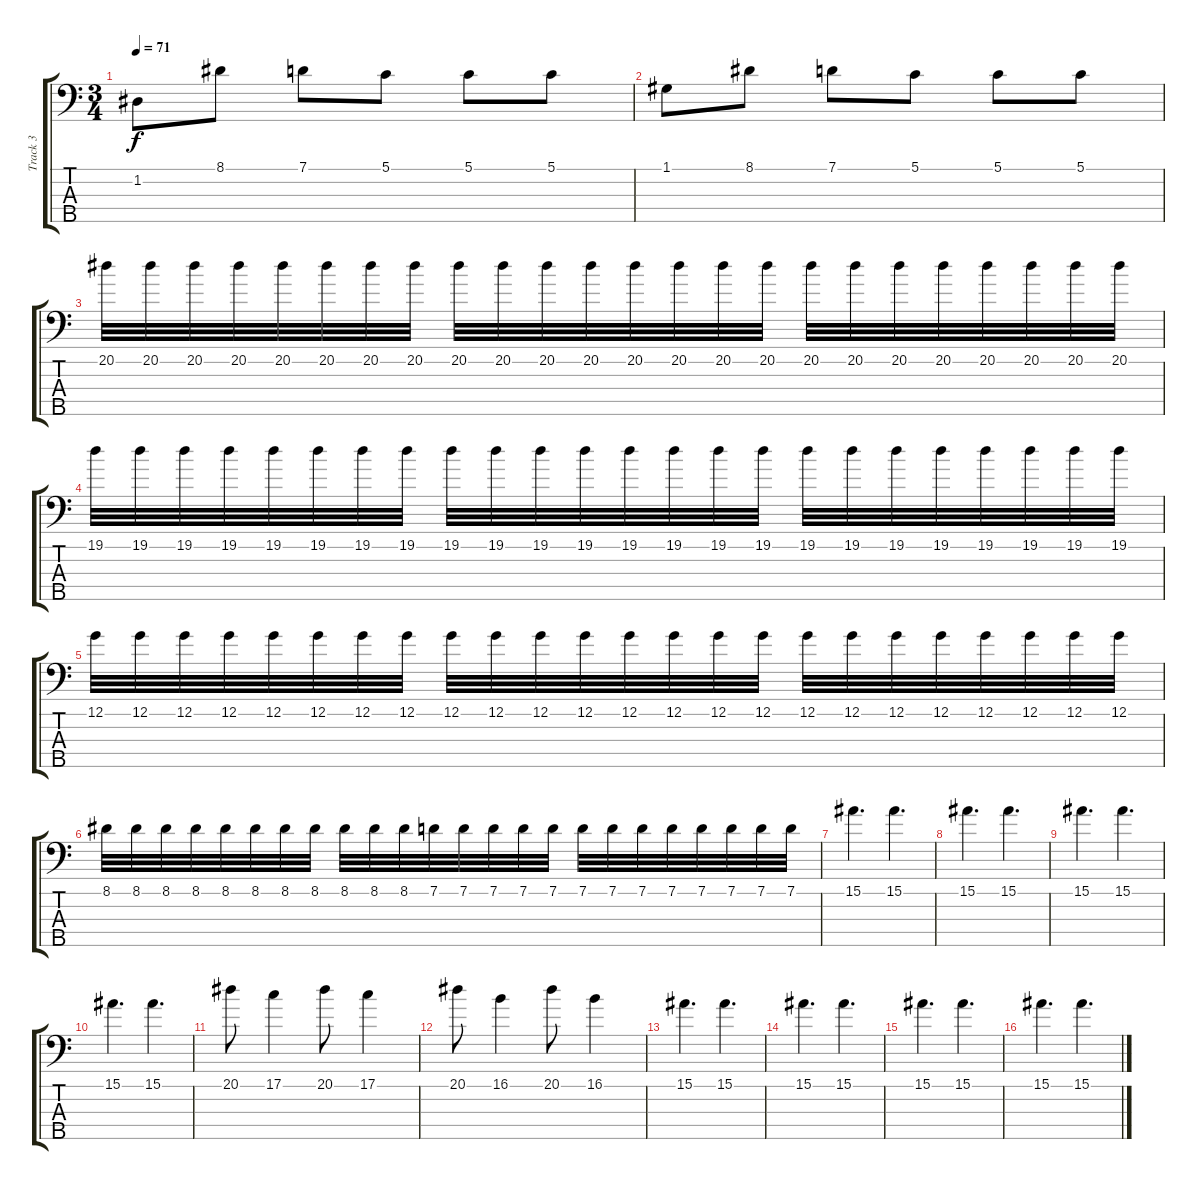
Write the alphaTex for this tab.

\track ("Track 3" "Track 3") {instrument overdrivenguitar}
\staff {score tabs}
\tuning (G2 D2 A1 E1 B0) {hide}
\ts (3 4)
\tempo 71
\clef f4
\ks c
1.2.8{dy f} 8.1.8 7.1.8 5.1.8 5.1.8 5.1.8 |
1.1.8 8.1.8 7.1.8 5.1.8 5.1.8 5.1.8 |
20.1.32 20.1.32 20.1.32 20.1.32 20.1.32 20.1.32 20.1.32 20.1.32 20.1.32 20.1.32 20.1.32 20.1.32 20.1.32 20.1.32 20.1.32 20.1.32 20.1.32 20.1.32 20.1.32 20.1.32 20.1.32 20.1.32 20.1.32 20.1.32 |
19.1.32 19.1.32 19.1.32 19.1.32 19.1.32 19.1.32 19.1.32 19.1.32 19.1.32 19.1.32 19.1.32 19.1.32 19.1.32 19.1.32 19.1.32 19.1.32 19.1.32 19.1.32 19.1.32 19.1.32 19.1.32 19.1.32 19.1.32 19.1.32 |
12.1.32 12.1.32 12.1.32 12.1.32 12.1.32 12.1.32 12.1.32 12.1.32 12.1.32 12.1.32 12.1.32 12.1.32 12.1.32 12.1.32 12.1.32 12.1.32 12.1.32 12.1.32 12.1.32 12.1.32 12.1.32 12.1.32 12.1.32 12.1.32 |
8.1.32 8.1.32 8.1.32 8.1.32 8.1.32 8.1.32 8.1.32 8.1.32 8.1.32 8.1.32 8.1.32 7.1.32 7.1.32 7.1.32 7.1.32 7.1.32 7.1.32 7.1.32 7.1.32 7.1.32 7.1.32 7.1.32 7.1.32 7.1.32 |
15.1.4{d} 15.1.4{d} |
15.1.4{d} 15.1.4{d} |
15.1.4{d} 15.1.4{d} |
15.1.4{d} 15.1.4{d} |
20.1.8 17.1.4 20.1.8 17.1.4 |
20.1.8 16.1.4 20.1.8 16.1.4 |
15.1.4{d} 15.1.4{d} |
15.1.4{d} 15.1.4{d} |
15.1.4{d} 15.1.4{d} |
15.1.4{d} 15.1.4{d}
